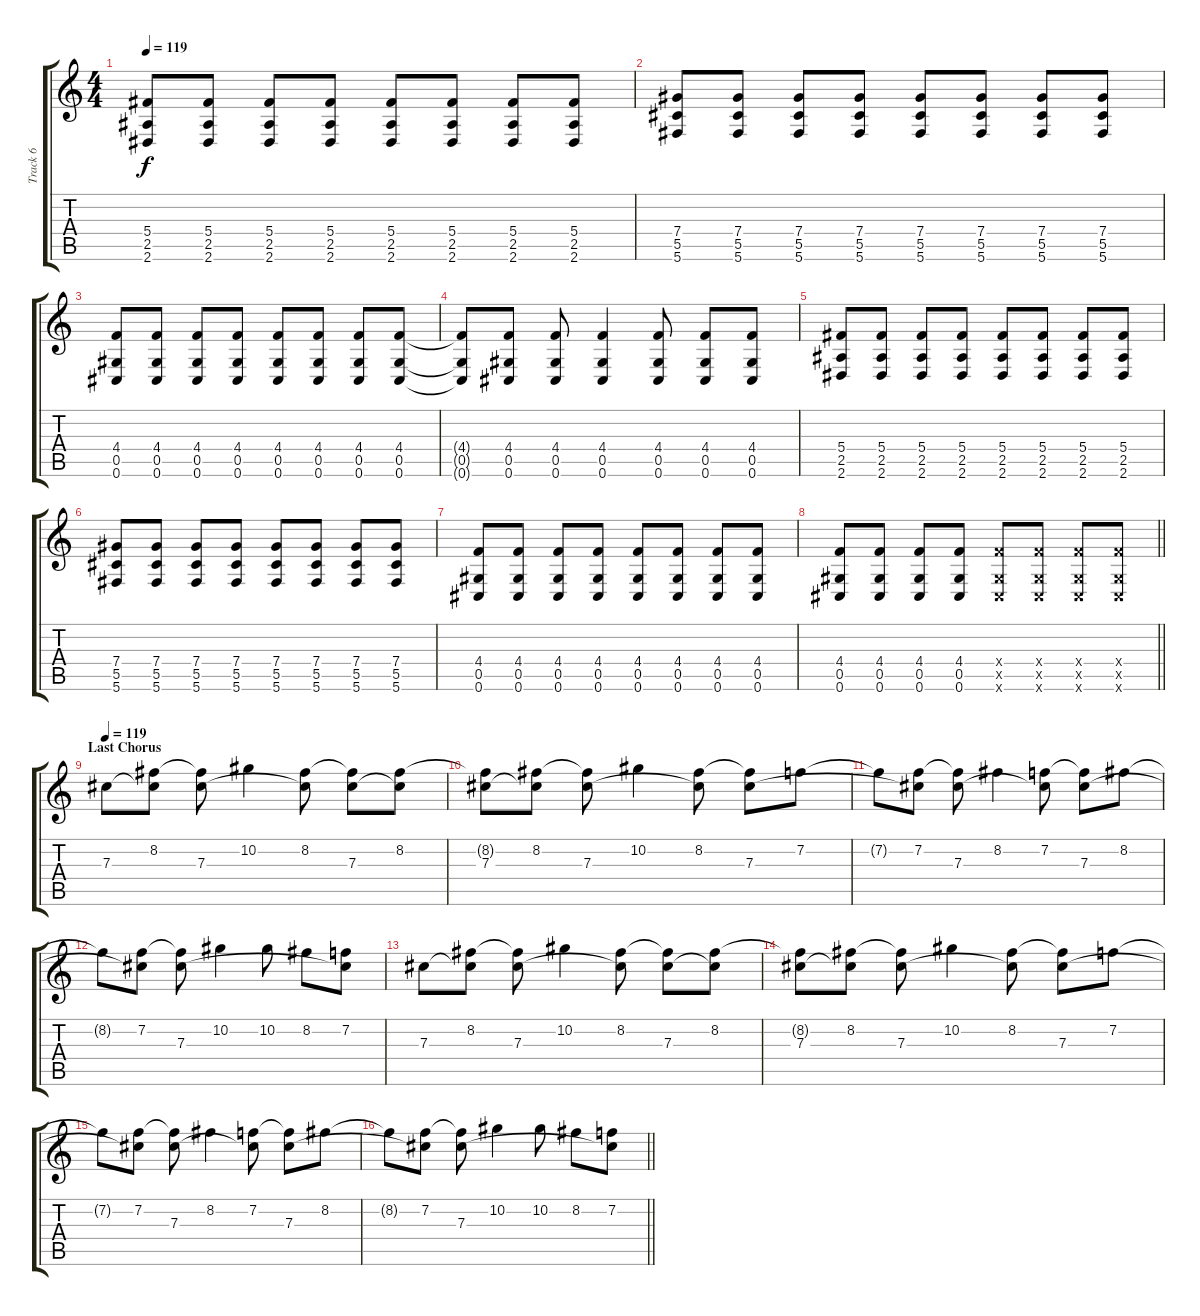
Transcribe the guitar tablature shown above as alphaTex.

\track ("Track 6" "Track 6") {instrument acousticguitarsteel}
\staff {score tabs}
\tuning (Eb4 Bb3 Gb3 Db3 Ab2 Db2) {hide}
\ts (4 4)
\tempo 119
\clef g2
\ks c
(5.4 2.5 2.6).8{dy f} (5.4 2.5 2.6).8 (5.4 2.5 2.6).8 (5.4 2.5 2.6).8 (5.4 2.5 2.6).8 (5.4 2.5 2.6).8 (5.4 2.5 2.6).8 (5.4 2.5 2.6).8 |
(7.4 5.5 5.6).8 (7.4 5.5 5.6).8 (7.4 5.5 5.6).8 (7.4 5.5 5.6).8 (7.4 5.5 5.6).8 (7.4 5.5 5.6).8 (7.4 5.5 5.6).8 (7.4 5.5 5.6).8 |
(4.4 0.5 0.6).8 (4.4 0.5 0.6).8 (4.4 0.5 0.6).8 (4.4 0.5 0.6).8 (4.4 0.5 0.6).8 (4.4 0.5 0.6).8 (4.4 0.5 0.6).8 (4.4 0.5 0.6).8 |
(4.4{t} 0.5{t} 0.6{t}).8 (4.4 0.5 0.6).8 (4.4 0.5 0.6).8 (4.4 0.5 0.6).4 (4.4 0.5 0.6).8 (4.4 0.5 0.6).8 (4.4 0.5 0.6).8 |
(5.4 2.5 2.6).8 (5.4 2.5 2.6).8 (5.4 2.5 2.6).8 (5.4 2.5 2.6).8 (5.4 2.5 2.6).8 (5.4 2.5 2.6).8 (5.4 2.5 2.6).8 (5.4 2.5 2.6).8 |
(7.4 5.5 5.6).8 (7.4 5.5 5.6).8 (7.4 5.5 5.6).8 (7.4 5.5 5.6).8 (7.4 5.5 5.6).8 (7.4 5.5 5.6).8 (7.4 5.5 5.6).8 (7.4 5.5 5.6).8 |
(4.4 0.5 0.6).8 (4.4 0.5 0.6).8 (4.4 0.5 0.6).8 (4.4 0.5 0.6).8 (4.4 0.5 0.6).8 (4.4 0.5 0.6).8 (4.4 0.5 0.6).8 (4.4 0.5 0.6).8 |
\barLineRight lightlight
(4.4 0.5 0.6).8 (4.4 0.5 0.6).8 (4.4 0.5 0.6).8 (4.4 0.5 0.6).8 (4.4{x} 0.5{x} 0.6{x}).8 (4.4{x} 0.5{x} 0.6{x}).8 (4.4{x} 0.5{x} 0.6{x}).8 (4.4{x} 0.5{x} 0.6{x}).8 |
\section ("" "Last Chorus")
\tempo 119
7.3.8 (8.2 7.3{t}).8 (8.2{t} 7.3).8 10.2.4 (8.2 7.3{t}).8 (8.2{t} 7.3).8 (8.2 7.3{t}).8 |
(8.2{t} 7.3).8 (8.2 7.3{t}).8 (8.2{t} 7.3).8 10.2.4 (8.2 7.3{t}).8 (8.2{t} 7.3).8 7.2.8 |
7.2{t}.8 (7.2 7.3{t}).8 (7.2{t} 7.3).8 8.2.4 (7.2 7.3{t}).8 (7.2{t} 7.3).8 8.2.8 |
8.2{t}.8 (7.2 7.3{t}).8 (7.2{t} 7.3).8 10.2.4 10.2.8 8.2.8 (7.2 7.3{t}).8 |
7.3.8 (8.2 7.3{t}).8 (8.2{t} 7.3).8 10.2.4 (8.2 7.3{t}).8 (8.2{t} 7.3).8 (8.2 7.3{t}).8 |
(8.2{t} 7.3).8 (8.2 7.3{t}).8 (8.2{t} 7.3).8 10.2.4 (8.2 7.3{t}).8 (8.2{t} 7.3).8 7.2.8 |
7.2{t}.8 (7.2 7.3{t}).8 (7.2{t} 7.3).8 8.2.4 (7.2 7.3{t}).8 (7.2{t} 7.3).8 8.2.8 |
\barLineRight lightlight
8.2{t}.8 (7.2 7.3{t}).8 (7.2{t} 7.3).8 10.2.4 10.2.8 8.2.8 (7.2 7.3{t}).8
